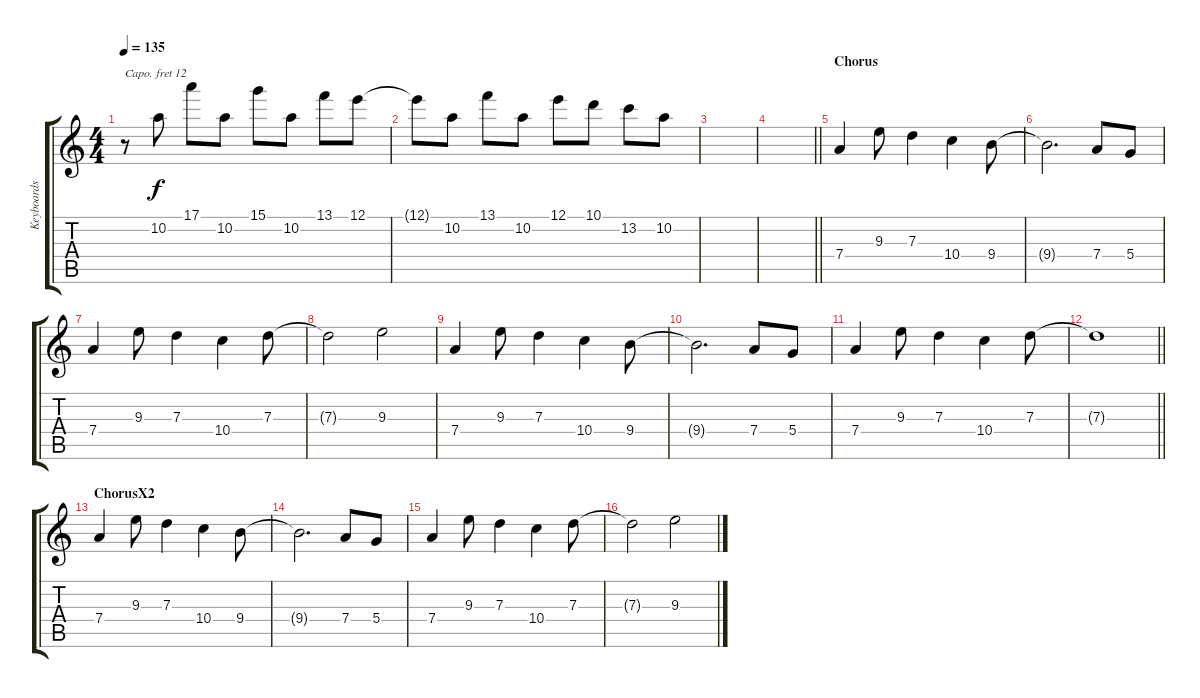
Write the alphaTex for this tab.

\track ("Keyboards" "Keyboards") {instrument vibraphone}
\staff {score tabs}
\capo 12
\tuning (E4 B3 G3 D3 A2 E2) {hide}
\ts (4 4)
\tempo 135
\clef g2
\ks c
r.8{dy ff} 10.2.8{dy f} 17.1.8 10.2.8 15.1.8 10.2.8 13.1.8 12.1.8 |
12.1{t}.8 10.2.8 13.1.8 10.2.8 12.1.8 10.1.8 13.2.8 10.2.8 |
|
\barLineRight lightlight
|
\section ("" "Chorus")
7.4.4 9.3.8 7.3.4 10.4.4 9.4.8 |
9.4{t}.2{d} 7.4.8 5.4.8 |
7.4.4 9.3.8 7.3.4 10.4.4 7.3.8 |
7.3{t}.2 9.3.2 |
7.4.4 9.3.8 7.3.4 10.4.4 9.4.8 |
9.4{t}.2{d} 7.4.8 5.4.8 |
7.4.4 9.3.8 7.3.4 10.4.4 7.3.8 |
\barLineRight lightlight
7.3{t}.1 |
\section ("" "ChorusX2")
7.4.4 9.3.8 7.3.4 10.4.4 9.4.8 |
9.4{t}.2{d} 7.4.8 5.4.8 |
7.4.4 9.3.8 7.3.4 10.4.4 7.3.8 |
7.3{t}.2 9.3.2
